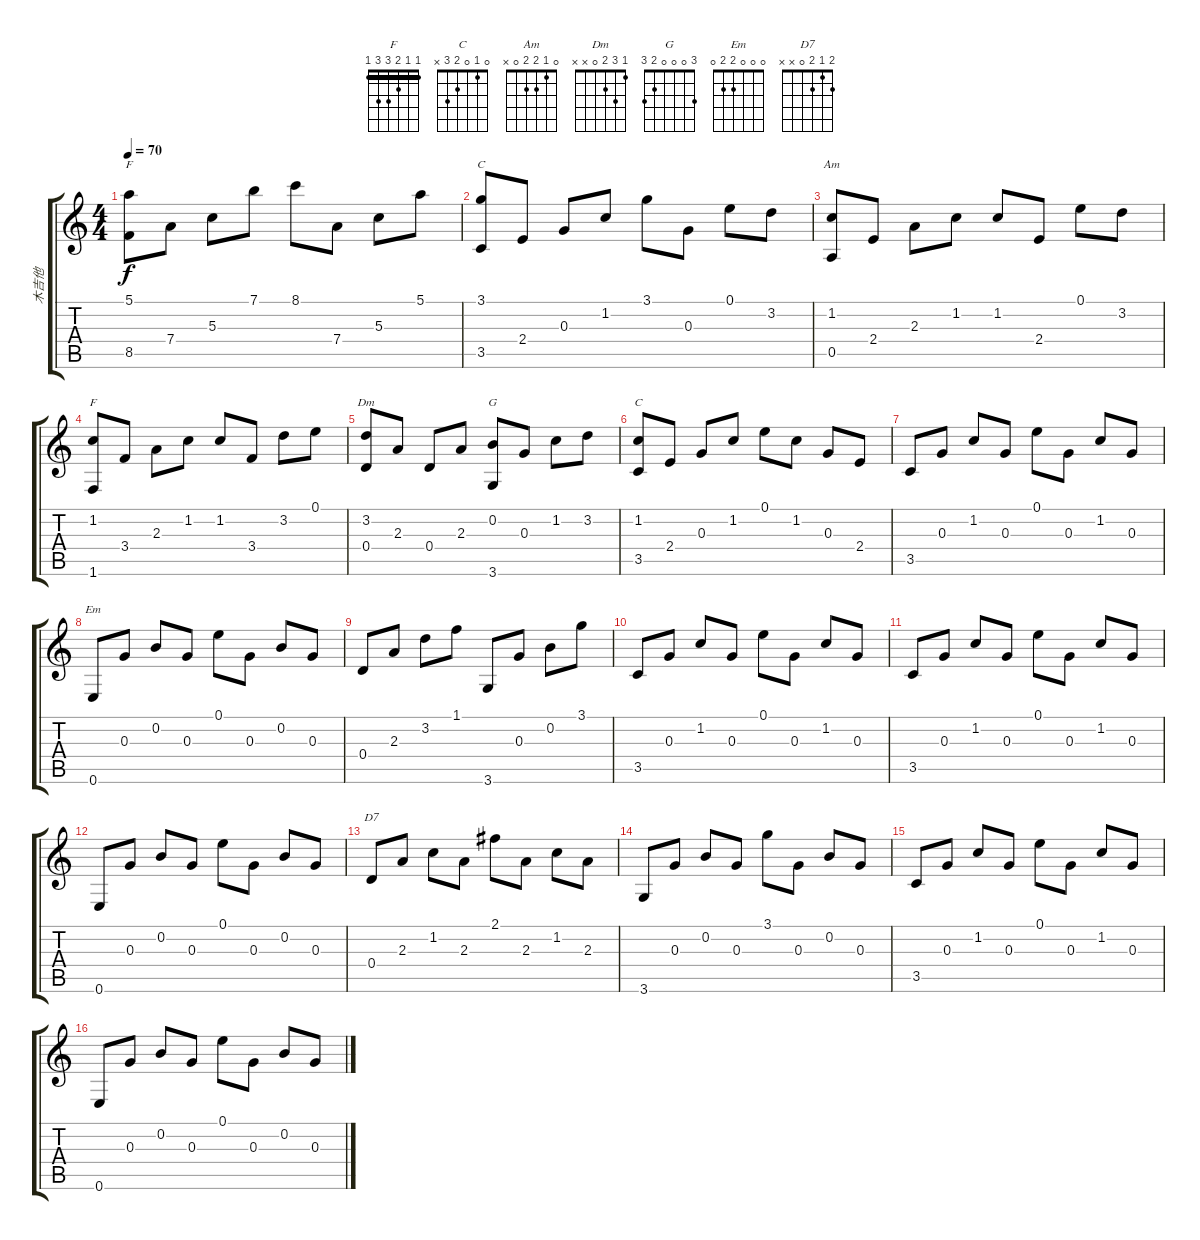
\track ("木吉他" "木吉他") {instrument acousticguitarsteel}
\staff {score tabs}
\tuning (E4 B3 G3 D3 A2 E2) {hide}
\chord ("F" 5 6 5 7 8 x) {firstfret 5 barre 5}
\chord ("C" 3 1 0 2 3 x)
\chord ("Am" 0 1 2 2 0 x)
\chord ("F" 1 1 2 3 3 1) {barre 1}
\chord ("Dm" 1 3 2 0 x x)
\chord ("G" 3 0 0 0 2 3)
\chord ("C" 0 1 0 2 3 x)
\chord ("Em" 0 0 0 2 2 0)
\chord ("D7" 2 1 2 0 x x)
\ts (4 4)
\tempo 70
\clef g2
\ks c
(5.1 8.5).8{ch "F" dy f} 7.4.8 5.3.8 7.1.8 8.1.8 7.4.8 5.3.8 5.1.8 |
(3.1 3.5).8{ch "C"} 2.4.8 0.3.8 1.2.8 3.1.8 0.3.8 0.1.8 3.2.8 |
(1.2 0.5).8{ch "Am"} 2.4.8 2.3.8 1.2.8 1.2.8 2.4.8 0.1.8 3.2.8 |
(1.2 1.6).8{ch "F"} 3.4.8 2.3.8 1.2.8 1.2.8 3.4.8 3.2.8 0.1.8 |
(3.2 0.4).8{ch "Dm"} 2.3.8 0.4.8 2.3.8 (0.2 3.6).8{ch "G"} 0.3.8 1.2.8 3.2.8 |
(1.2 3.5).8{ch "C"} 2.4.8 0.3.8 1.2.8 0.1.8 1.2.8 0.3.8 2.4.8 |
3.5.8 0.3.8 1.2.8 0.3.8 0.1.8 0.3.8 1.2.8 0.3.8 |
0.6.8{ch "Em"} 0.3.8 0.2.8 0.3.8 0.1.8 0.3.8 0.2.8 0.3.8 |
0.4.8 2.3.8 3.2.8 1.1.8 3.6.8 0.3.8 0.2.8 3.1.8 |
3.5.8 0.3.8 1.2.8 0.3.8 0.1.8 0.3.8 1.2.8 0.3.8 |
3.5.8 0.3.8 1.2.8 0.3.8 0.1.8 0.3.8 1.2.8 0.3.8 |
0.6.8 0.3.8 0.2.8 0.3.8 0.1.8 0.3.8 0.2.8 0.3.8 |
0.4.8{ch "D7"} 2.3.8 1.2.8 2.3.8 2.1.8 2.3.8 1.2.8 2.3.8 |
3.6.8 0.3.8 0.2.8 0.3.8 3.1.8 0.3.8 0.2.8 0.3.8 |
3.5.8 0.3.8 1.2.8 0.3.8 0.1.8 0.3.8 1.2.8 0.3.8 |
0.6.8 0.3.8 0.2.8 0.3.8 0.1.8 0.3.8 0.2.8 0.3.8
